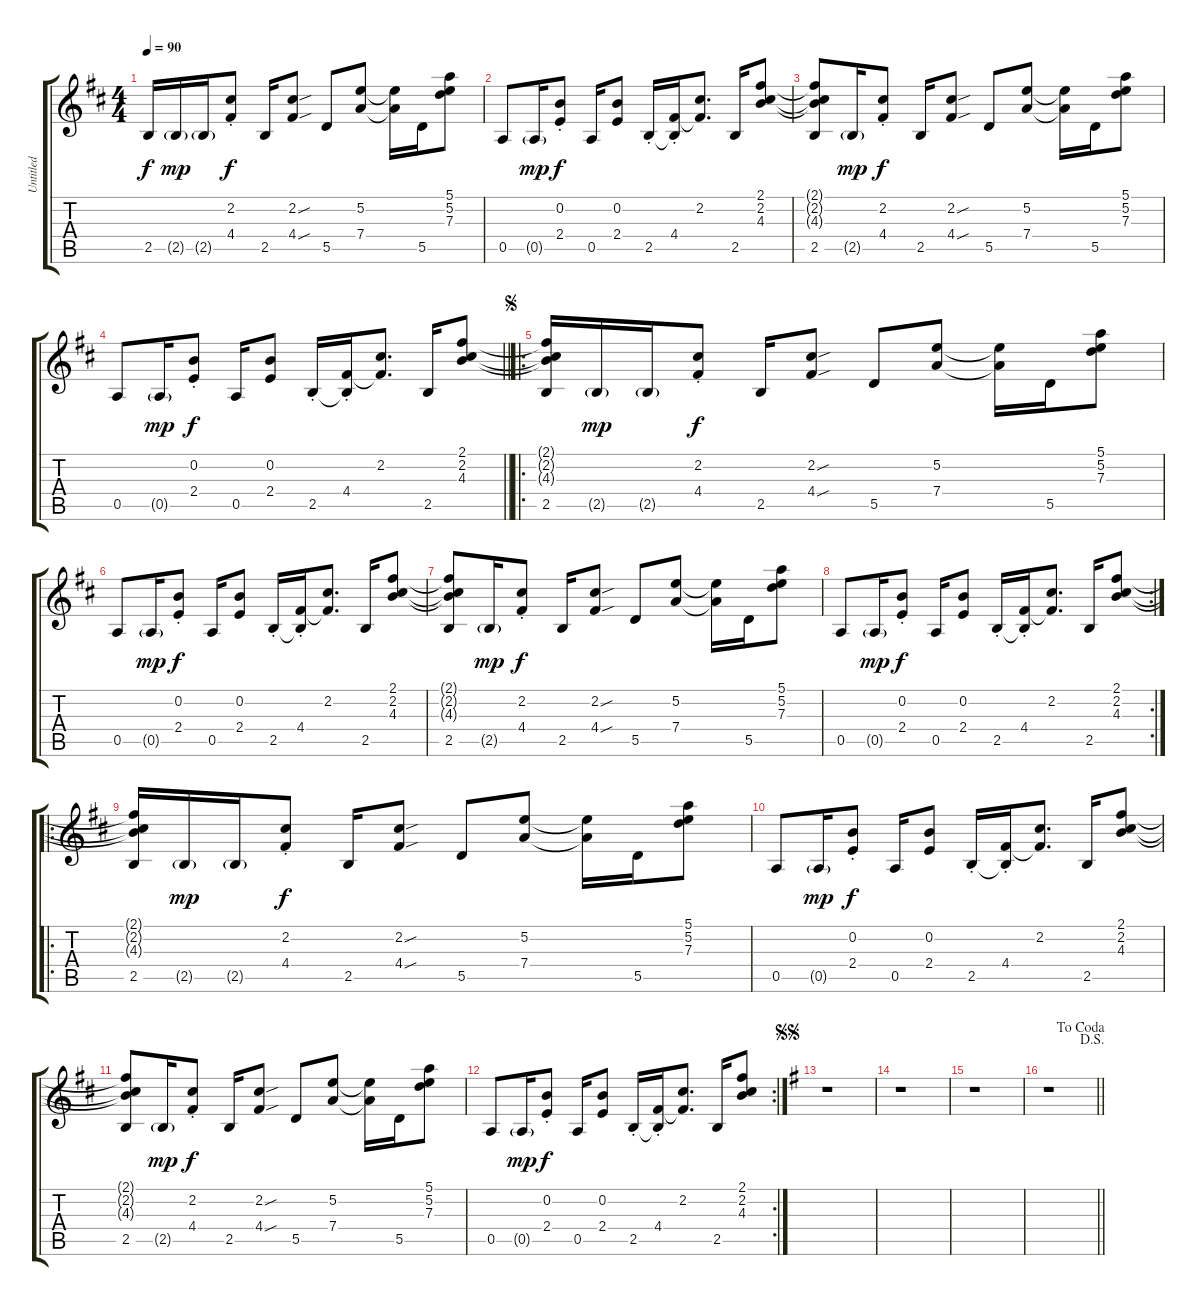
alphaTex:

\track ("Untitled" "Untitled") {instrument electricguitarclean}
\staff {score tabs}
\tuning (E4 B3 G3 D3 A2 E2) {hide}
\ts (4 4)
\tempo 90
\clef g2
\ks d
2.5.16{dy f instrument electricguitarclean} 2.5{g}.16{dy mp} 2.5{g}.16 (2.2{st} 4.4{st}).8{dy f} 2.5.16 (2.2{sou} 4.4{sou}).8 5.5.8 (5.2 7.4).8 (5.2{t} 7.4{t}).16 5.5.16 (5.1 5.2 7.3).8 |
0.5.8 0.5{g}.16{dy mp} (0.2{st} 2.4{st}).8{dy f} 0.5.16 (0.2 2.4).8 2.5{st}.16 (4.4{st} 2.5{t}).16 (2.2 4.4{t}).8{d} 2.5.16 (2.1 2.2 4.3).8 |
(2.1{t} 2.2{t} 4.3{t} 2.5).8 2.5{g}.16{dy mp} (2.2{st} 4.4{st}).8{dy f} 2.5.16 (2.2{sou} 4.4{sou}).8 5.5.8 (5.2 7.4).8 (5.2{t} 7.4{t}).16 5.5.16 (5.1 5.2 7.3).8 |
\barLineRight lightlight
0.5.8 0.5{g}.16{dy mp} (0.2{st} 2.4{st}).8{dy f} 0.5.16 (0.2 2.4).8 2.5{st}.16 (4.4{st} 2.5{t}).16 (2.2 4.4{t}).8{d} 2.5.16 (2.1 2.2 4.3).8 |
\ro
\jump segno
(2.1{t} 2.2{t} 4.3{t} 2.5).16 2.5{g}.16{dy mp} 2.5{g}.16 (2.2{st} 4.4{st}).8{dy f} 2.5.16 (2.2{sou} 4.4{sou}).8 5.5.8 (5.2 7.4).8 (5.2{t} 7.4{t}).16 5.5.16 (5.1 5.2 7.3).8 |
0.5.8 0.5{g}.16{dy mp} (0.2{st} 2.4{st}).8{dy f} 0.5.16 (0.2 2.4).8 2.5{st}.16 (4.4{st} 2.5{t}).16 (2.2 4.4{t}).8{d} 2.5.16 (2.1 2.2 4.3).8 |
(2.1{t} 2.2{t} 4.3{t} 2.5).8 2.5{g}.16{dy mp} (2.2{st} 4.4{st}).8{dy f} 2.5.16 (2.2{sou} 4.4{sou}).8 5.5.8 (5.2 7.4).8 (5.2{t} 7.4{t}).16 5.5.16 (5.1 5.2 7.3).8 |
\rc 2
0.5.8 0.5{g}.16{dy mp} (0.2{st} 2.4{st}).8{dy f} 0.5.16 (0.2 2.4).8 2.5{st}.16 (4.4{st} 2.5{t}).16 (2.2 4.4{t}).8{d} 2.5.16 (2.1 2.2 4.3).8 |
\ro
(2.1{t} 2.2{t} 4.3{t} 2.5).16 2.5{g}.16{dy mp} 2.5{g}.16 (2.2{st} 4.4{st}).8{dy f} 2.5.16 (2.2{sou} 4.4{sou}).8 5.5.8 (5.2 7.4).8 (5.2{t} 7.4{t}).16 5.5.16 (5.1 5.2 7.3).8 |
0.5.8 0.5{g}.16{dy mp} (0.2{st} 2.4{st}).8{dy f} 0.5.16 (0.2 2.4).8 2.5{st}.16 (4.4{st} 2.5{t}).16 (2.2 4.4{t}).8{d} 2.5.16 (2.1 2.2 4.3).8 |
(2.1{t} 2.2{t} 4.3{t} 2.5).8 2.5{g}.16{dy mp} (2.2{st} 4.4{st}).8{dy f} 2.5.16 (2.2{sou} 4.4{sou}).8 5.5.8 (5.2 7.4).8 (5.2{t} 7.4{t}).16 5.5.16 (5.1 5.2 7.3).8 |
\rc 2
0.5.8 0.5{g}.16{dy mp} (0.2{st} 2.4{st}).8{dy f} 0.5.16 (0.2 2.4).8 2.5{st}.16 (4.4{st} 2.5{t}).16 (2.2 4.4{t}).8{d} 2.5.16 (2.1 2.2 4.3).8 |
\jump segnosegno
\ks g
r.1 |
r.1 |
r.1 |
\jump dalsegno
\jump dacoda
\barLineRight lightlight
r.1
